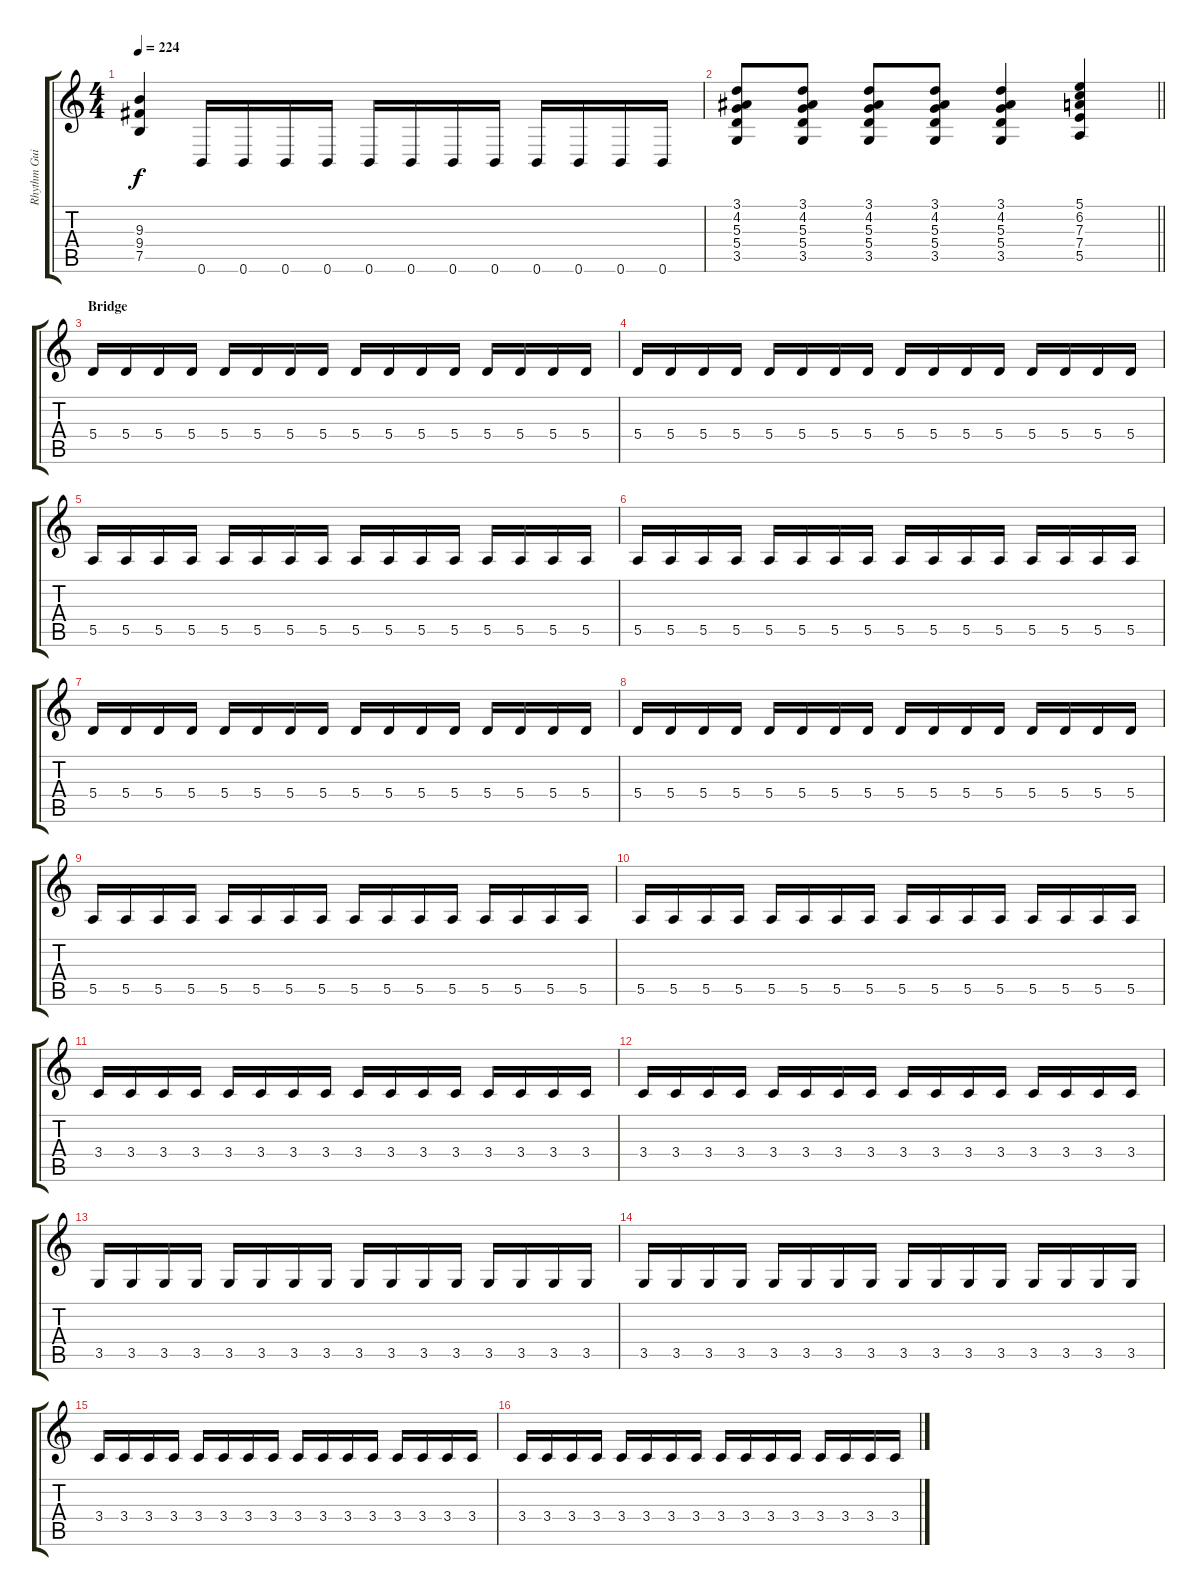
\track ("Rhythm Guitar I" "Rhythm Gui") {instrument distortionguitar}
\staff {score tabs}
\tuning (B3 Gb3 D3 A2 E2 B1) {hide}
\ts (4 4)
\tempo 224
\clef g2
\ks c
(9.3 9.4 7.5).4{dy f} 0.6.16 0.6.16 0.6.16 0.6.16 0.6.16 0.6.16 0.6.16 0.6.16 0.6.16 0.6.16 0.6.16 0.6.16 |
\barLineRight lightlight
(3.1 4.2 5.3 5.4 3.5).8 (3.1 4.2 5.3 5.4 3.5).8 (3.1 4.2 5.3 5.4 3.5).8 (3.1 4.2 5.3 5.4 3.5).8 (3.1 4.2 5.3 5.4 3.5).4 (5.1 6.2 7.3 7.4 5.5).4 |
\section ("" "Bridge")
5.4.16 5.4.16 5.4.16 5.4.16 5.4.16 5.4.16 5.4.16 5.4.16 5.4.16 5.4.16 5.4.16 5.4.16 5.4.16 5.4.16 5.4.16 5.4.16 |
5.4.16 5.4.16 5.4.16 5.4.16 5.4.16 5.4.16 5.4.16 5.4.16 5.4.16 5.4.16 5.4.16 5.4.16 5.4.16 5.4.16 5.4.16 5.4.16 |
5.5.16 5.5.16 5.5.16 5.5.16 5.5.16 5.5.16 5.5.16 5.5.16 5.5.16 5.5.16 5.5.16 5.5.16 5.5.16 5.5.16 5.5.16 5.5.16 |
5.5.16 5.5.16 5.5.16 5.5.16 5.5.16 5.5.16 5.5.16 5.5.16 5.5.16 5.5.16 5.5.16 5.5.16 5.5.16 5.5.16 5.5.16 5.5.16 |
5.4.16 5.4.16 5.4.16 5.4.16 5.4.16 5.4.16 5.4.16 5.4.16 5.4.16 5.4.16 5.4.16 5.4.16 5.4.16 5.4.16 5.4.16 5.4.16 |
5.4.16 5.4.16 5.4.16 5.4.16 5.4.16 5.4.16 5.4.16 5.4.16 5.4.16 5.4.16 5.4.16 5.4.16 5.4.16 5.4.16 5.4.16 5.4.16 |
5.5.16 5.5.16 5.5.16 5.5.16 5.5.16 5.5.16 5.5.16 5.5.16 5.5.16 5.5.16 5.5.16 5.5.16 5.5.16 5.5.16 5.5.16 5.5.16 |
5.5.16 5.5.16 5.5.16 5.5.16 5.5.16 5.5.16 5.5.16 5.5.16 5.5.16 5.5.16 5.5.16 5.5.16 5.5.16 5.5.16 5.5.16 5.5.16 |
3.4.16 3.4.16 3.4.16 3.4.16 3.4.16 3.4.16 3.4.16 3.4.16 3.4.16 3.4.16 3.4.16 3.4.16 3.4.16 3.4.16 3.4.16 3.4.16 |
3.4.16 3.4.16 3.4.16 3.4.16 3.4.16 3.4.16 3.4.16 3.4.16 3.4.16 3.4.16 3.4.16 3.4.16 3.4.16 3.4.16 3.4.16 3.4.16 |
3.5.16 3.5.16 3.5.16 3.5.16 3.5.16 3.5.16 3.5.16 3.5.16 3.5.16 3.5.16 3.5.16 3.5.16 3.5.16 3.5.16 3.5.16 3.5.16 |
3.5.16 3.5.16 3.5.16 3.5.16 3.5.16 3.5.16 3.5.16 3.5.16 3.5.16 3.5.16 3.5.16 3.5.16 3.5.16 3.5.16 3.5.16 3.5.16 |
3.4.16 3.4.16 3.4.16 3.4.16 3.4.16 3.4.16 3.4.16 3.4.16 3.4.16 3.4.16 3.4.16 3.4.16 3.4.16 3.4.16 3.4.16 3.4.16 |
3.4.16 3.4.16 3.4.16 3.4.16 3.4.16 3.4.16 3.4.16 3.4.16 3.4.16 3.4.16 3.4.16 3.4.16 3.4.16 3.4.16 3.4.16 3.4.16
